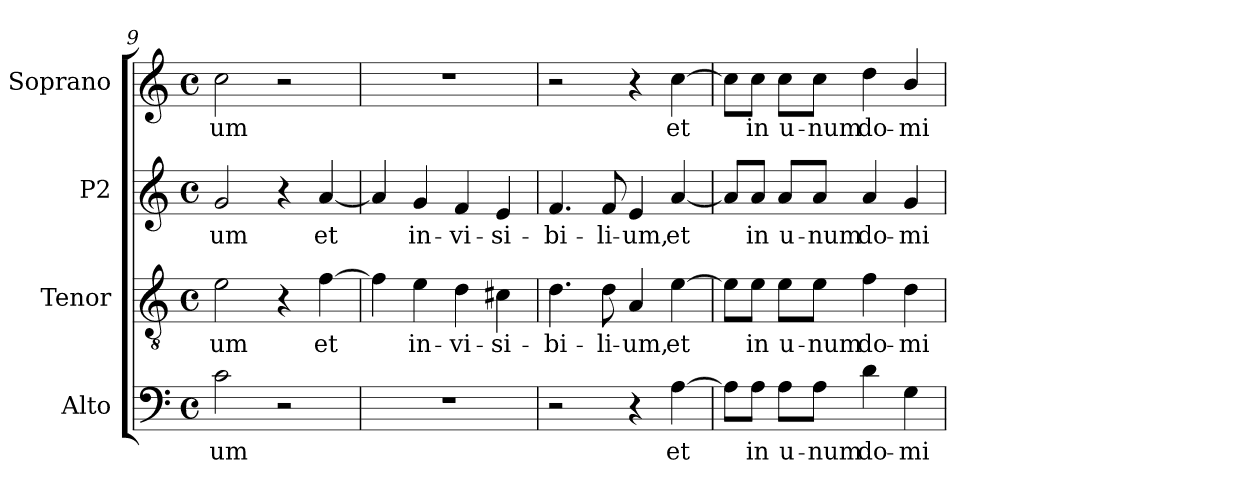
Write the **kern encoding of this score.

**kern	**text	**kern	**text	**kern	**text	**kern	**text
*part4	*part4	*part3	*part3	*part2	*part2	*part1	*part1
*staff4	*staff4	*staff3	*staff3	*staff2	*staff2	*staff1	*staff1
*I"Alto	*	*I"Tenor	*	*I"P2	*	*I"Soprano	*
*I'A.	*	*I'T.	*	*	*	*I'S.	*
*clefF4	*	*clefGv2	*	*clefG2	*	*clefG2	*
*	*	*ITrd7c12	*	*	*	*	*
*k[]	*	*k[]	*	*k[]	*	*k[]	*
*C:	*	*C:	*	*C:	*	*C:	*
*M4/4	*	*M4/4	*	*M4/4	*	*M4/4	*
*met(c)	*	*met(c)	*	*met(c)	*	*met(c)	*
=9	=9	=9	=9	=9	=9	=9	=9
!	!LO:LY:b:color=#000000	!	!	!	!	!	!
!	!	!	!LO:LY:b:color=#000000	!	!	!	!
!	!	!	!	!	!LO:LY:b:color=#000000	!	!
!	!	!	!	!	!	!	!LO:LY:b:color=#000000
2ci\	-um	2Ei\	-um	2gi/	-um	2cci\	-um
2r	.	4r	.	4r	.	2r	.
!	!	!	!LO:LY:b:color=#000000	!	!	!	!
!	!	!	!	!	!LO:LY:b:color=#000000	!	!
.	.	[4Fi\	et	[4ai/	et	.	.
=10	=10	=10	=10	=10	=10	=10	=10
1r	.	4Fi\]	.	4ai/]	.	1r	.
!	!	!	!LO:LY:b:color=#000000	!	!	!	!
!	!	!	!	!	!LO:LY:b:color=#000000	!	!
.	.	4Ei\	in-	4gi/	in-	.	.
!	!	!	!LO:LY:b:color=#000000	!	!	!	!
!	!	!	!	!	!LO:LY:b:color=#000000	!	!
.	.	4Di\	-vi-	4fi/	-vi-	.	.
!	!	!	!LO:LY:b:color=#000000	!	!	!	!
!	!	!	!	!	!LO:LY:b:color=#000000	!	!
.	.	4C#Xi\	-si-	4ei/	-si-	.	.
!!LO:LB:g=z
=11	=11	=11	=11	=11	=11	=11	=11
!	!	!	!LO:LY:b:color=#000000	!	!	!	!
!	!	!	!	!	!LO:LY:b:color=#000000	!	!
2r	.	4.Di\	-bi-	4.fi/	-bi-	2r	.
!	!	!	!LO:LY:b:color=#000000	!	!	!	!
!	!	!	!	!	!LO:LY:b:color=#000000	!	!
.	.	8Di\	-li-	8fi/	-li-	.	.
!	!	!	!LO:LY:b:color=#000000	!	!	!	!
!	!	!	!	!	!LO:LY:b:color=#000000	!	!
4r	.	4AAi/	-um,	4ei/	-um,	4r	.
!	!LO:LY:b:color=#000000	!	!	!	!	!	!
!	!	!	!LO:LY:b:color=#000000	!	!	!	!
!	!	!	!	!	!LO:LY:b:color=#000000	!	!
!	!	!	!	!	!	!	!LO:LY:b:color=#000000
[4Ai\	et	[4Ei\	et	[4ai/	et	[4cci\	et
=12	=12	=12	=12	=12	=12	=12	=12
8Ai\L]	.	8Ei\L]	.	8ai/L]	.	8cci\L]	.
!	!LO:LY:b:color=#000000	!	!	!	!	!	!
!	!	!	!LO:LY:b:color=#000000	!	!	!	!
!	!	!	!	!	!LO:LY:b:color=#000000	!	!
!	!	!	!	!	!	!	!LO:LY:b:color=#000000
8Ai\J	in	8Ei\J	in	8ai/J	in	8cci\J	in
!	!LO:LY:b:color=#000000	!	!	!	!	!	!
!	!	!	!LO:LY:b:color=#000000	!	!	!	!
!	!	!	!	!	!LO:LY:b:color=#000000	!	!
!	!	!	!	!	!	!	!LO:LY:b:color=#000000
8Ai\L	u-	8Ei\L	u-	8ai/L	u-	8cci\L	u-
!	!LO:LY:b:color=#000000	!	!	!	!	!	!
!	!	!	!LO:LY:b:color=#000000	!	!	!	!
!	!	!	!	!	!LO:LY:b:color=#000000	!	!
!	!	!	!	!	!	!	!LO:LY:b:color=#000000
8Ai\J	-num	8Ei\J	-num	8ai/J	-num	8cci\J	-num
!	!LO:LY:b:color=#000000	!	!	!	!	!	!
!	!	!	!LO:LY:b:color=#000000	!	!	!	!
!	!	!	!	!	!LO:LY:b:color=#000000	!	!
!	!	!	!	!	!	!	!LO:LY:b:color=#000000
4di\	do-	4Fi\	do-	4ai/	do-	4ddi\	do-
!	!LO:LY:b:color=#000000	!	!	!	!	!	!
!	!	!	!LO:LY:b:color=#000000	!	!	!	!
!	!	!	!	!	!LO:LY:b:color=#000000	!	!
!	!	!	!	!	!	!	!LO:LY:b:color=#000000
4Gi\	-mi-	4Di\	-mi-	4gi/	-mi-	4bi/	-mi-
=	=	=	=	=	=	=	=
*-	*-	*-	*-	*-	*-	*-	*-
